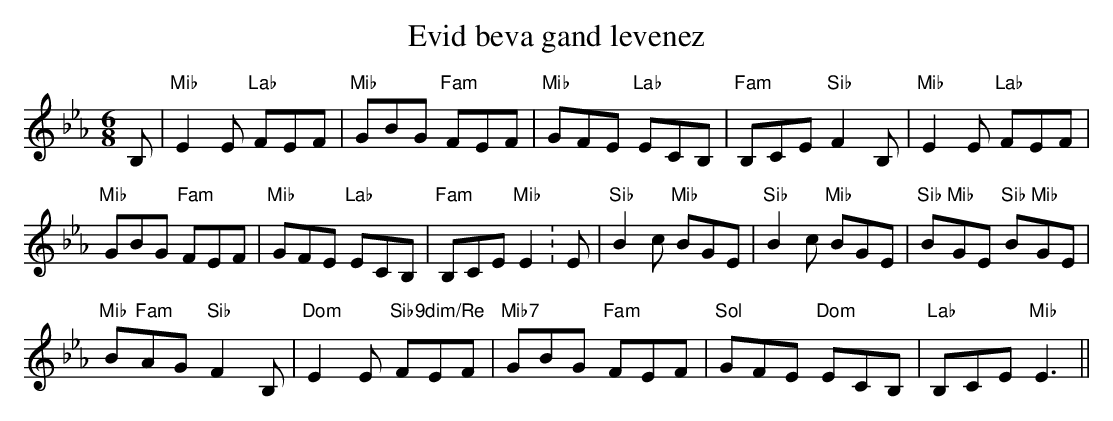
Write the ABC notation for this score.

X:1
T:Evid beva gand levenez
M:6/8
K:Eb
B,|"Mib"E2E "Lab"FEF|"Mib"GBG "Fam"FEF|"Mib"GFE "Lab"ECB,|"Fam"B,CE "Sib"F2B,|"Mib"E2E "Lab"FEF|
"Mib"GBG "Fam"FEF|"Mib"GFE "Lab"ECB,|"Fam"B,CE "Mib"E2:E|"Sib"B2c "Mib"BGE|"Sib"B2c "Mib"BGE|\
"Sib"B"Mib"GE "Sib"B"Mib"GE|
"Mib"B"Fam"AG "Sib"F2B,|"Dom"E2E "Sib9dim/Re"FEF|"Mib7"GBG "Fam"FEF|"Sol"GFE "Dom"ECB,|\
"Lab"B,CE "Mib"E3||
